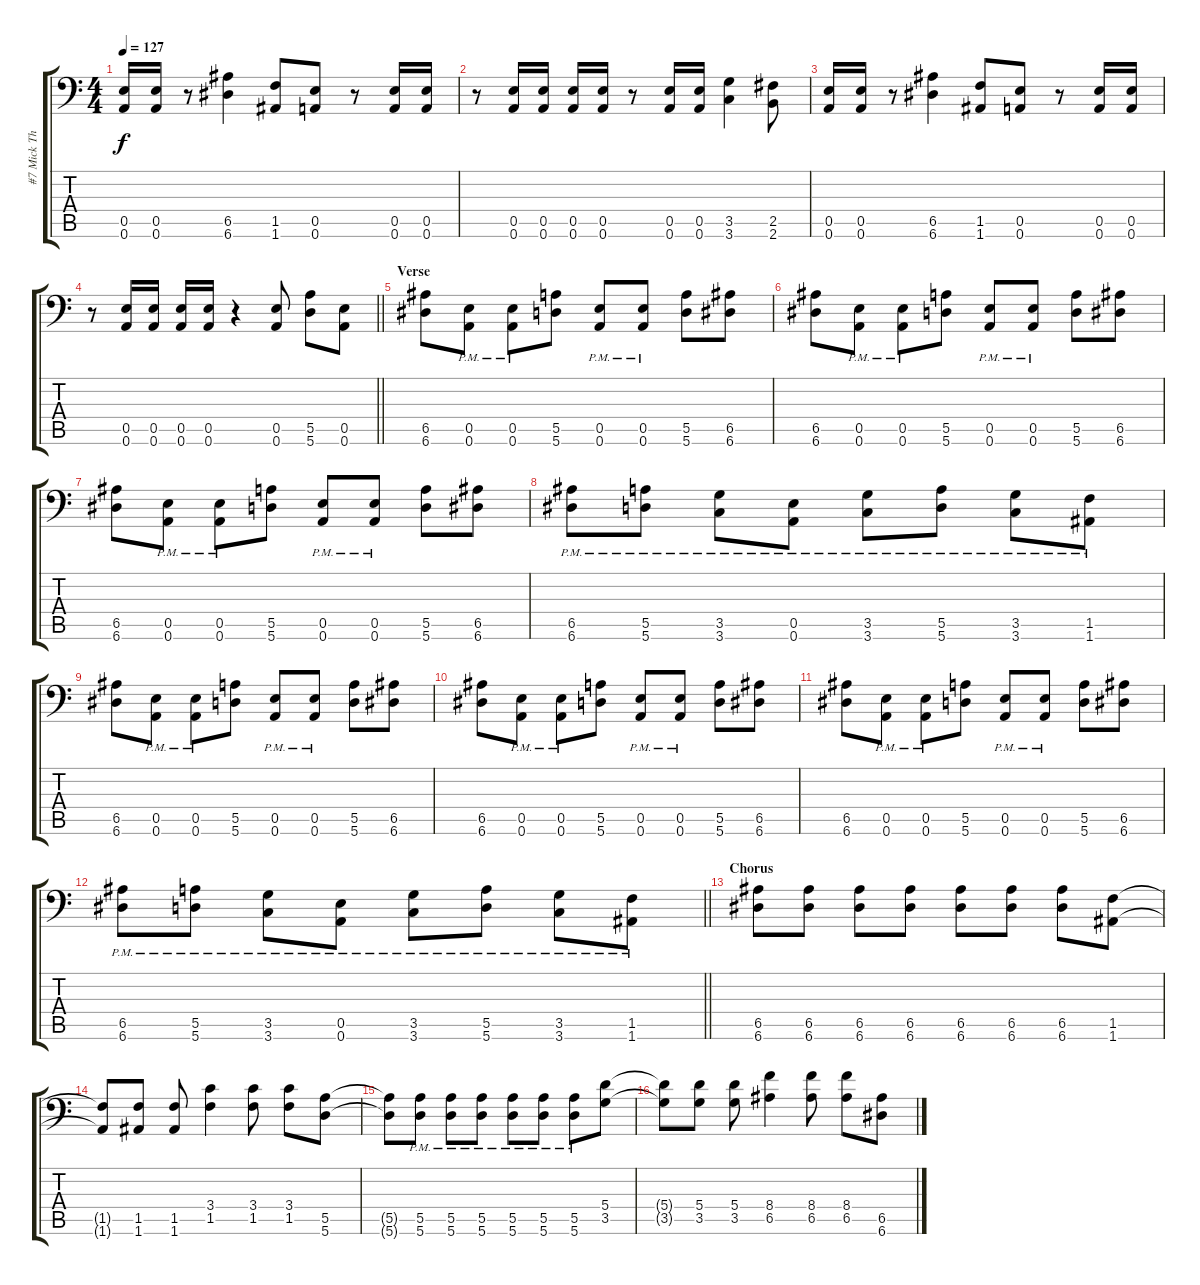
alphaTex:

\track ("#7 Mick Thomson" "#7 Mick Th") {instrument distortionguitar}
\staff {score tabs}
\tuning (B3 Gb3 D3 A2 E2 A1) {hide}
\ts (4 4)
\tempo 127
\clef f4
\ks c
(0.5 0.6).16{dy f} (0.5 0.6).16 r.8 (6.5 6.6).4 (1.5 1.6).8 (0.5 0.6).8 r.8 (0.5 0.6).16 (0.5 0.6).16 |
r.8 (0.5 0.6).16 (0.5 0.6).16 (0.5 0.6).16 (0.5 0.6).16 r.8 (0.5 0.6).16 (0.5 0.6).16 (3.5 3.6).4 (2.5 2.6).8 |
(0.5 0.6).16 (0.5 0.6).16 r.8 (6.5 6.6).4 (1.5 1.6).8 (0.5 0.6).8 r.8 (0.5 0.6).16 (0.5 0.6).16 |
\barLineRight lightlight
r.8 (0.5 0.6).16 (0.5 0.6).16 (0.5 0.6).16 (0.5 0.6).16 r.4 (0.5 0.6).8 (5.5 5.6).8 (0.5 0.6).8 |
\section ("" "Verse")
(6.5 6.6).8 (0.5{pm} 0.6{pm}).8 (0.5{pm} 0.6{pm}).8 (5.5 5.6).8 (0.5{pm} 0.6{pm}).8 (0.5{pm} 0.6{pm}).8 (5.5 5.6).8 (6.5 6.6).8 |
(6.5 6.6).8 (0.5{pm} 0.6{pm}).8 (0.5{pm} 0.6{pm}).8 (5.5 5.6).8 (0.5{pm} 0.6{pm}).8 (0.5{pm} 0.6{pm}).8 (5.5 5.6).8 (6.5 6.6).8 |
(6.5 6.6).8 (0.5{pm} 0.6{pm}).8 (0.5{pm} 0.6{pm}).8 (5.5 5.6).8 (0.5{pm} 0.6{pm}).8 (0.5{pm} 0.6{pm}).8 (5.5 5.6).8 (6.5 6.6).8 |
(6.5{pm} 6.6{pm}).8 (5.5{pm} 5.6{pm}).8 (3.5{pm} 3.6{pm}).8 (0.5{pm} 0.6{pm}).8 (3.5{pm} 3.6{pm}).8 (5.5{pm} 5.6{pm}).8 (3.5{pm} 3.6{pm}).8 (1.5{pm} 1.6{pm}).8 |
(6.5 6.6).8 (0.5{pm} 0.6{pm}).8 (0.5{pm} 0.6{pm}).8 (5.5 5.6).8 (0.5{pm} 0.6{pm}).8 (0.5{pm} 0.6{pm}).8 (5.5 5.6).8 (6.5 6.6).8 |
(6.5 6.6).8 (0.5{pm} 0.6{pm}).8 (0.5{pm} 0.6{pm}).8 (5.5 5.6).8 (0.5{pm} 0.6{pm}).8 (0.5{pm} 0.6{pm}).8 (5.5 5.6).8 (6.5 6.6).8 |
(6.5 6.6).8 (0.5{pm} 0.6{pm}).8 (0.5{pm} 0.6{pm}).8 (5.5 5.6).8 (0.5{pm} 0.6{pm}).8 (0.5{pm} 0.6{pm}).8 (5.5 5.6).8 (6.5 6.6).8 |
\barLineRight lightlight
(6.5{pm} 6.6{pm}).8 (5.5{pm} 5.6{pm}).8 (3.5{pm} 3.6{pm}).8 (0.5{pm} 0.6{pm}).8 (3.5{pm} 3.6{pm}).8 (5.5{pm} 5.6{pm}).8 (3.5{pm} 3.6{pm}).8 (1.5{pm} 1.6{pm}).8 |
\section ("" "Chorus")
(6.5 6.6).8 (6.5 6.6).8 (6.5 6.6).8 (6.5 6.6).8 (6.5 6.6).8 (6.5 6.6).8 (6.5 6.6).8 (1.5 1.6).8 |
(1.5{t} 1.6{t}).8 (1.5 1.6).8 (1.5 1.6).8 (3.4 1.5).4 (3.4 1.5).8 (3.4 1.5).8 (5.5 5.6).8 |
(5.5{t} 5.6{t}).8 (5.5{pm} 5.6{pm}).8 (5.5{pm} 5.6{pm}).8 (5.5{pm} 5.6{pm}).8 (5.5{pm} 5.6{pm}).8 (5.5{pm} 5.6{pm}).8 (5.5{pm} 5.6{pm}).8 (5.4 3.5).8 |
(5.4{t} 3.5{t}).8 (5.4 3.5).8 (5.4 3.5).8 (8.4 6.5).4 (8.4 6.5).8 (8.4 6.5).8 (6.5 6.6).8
